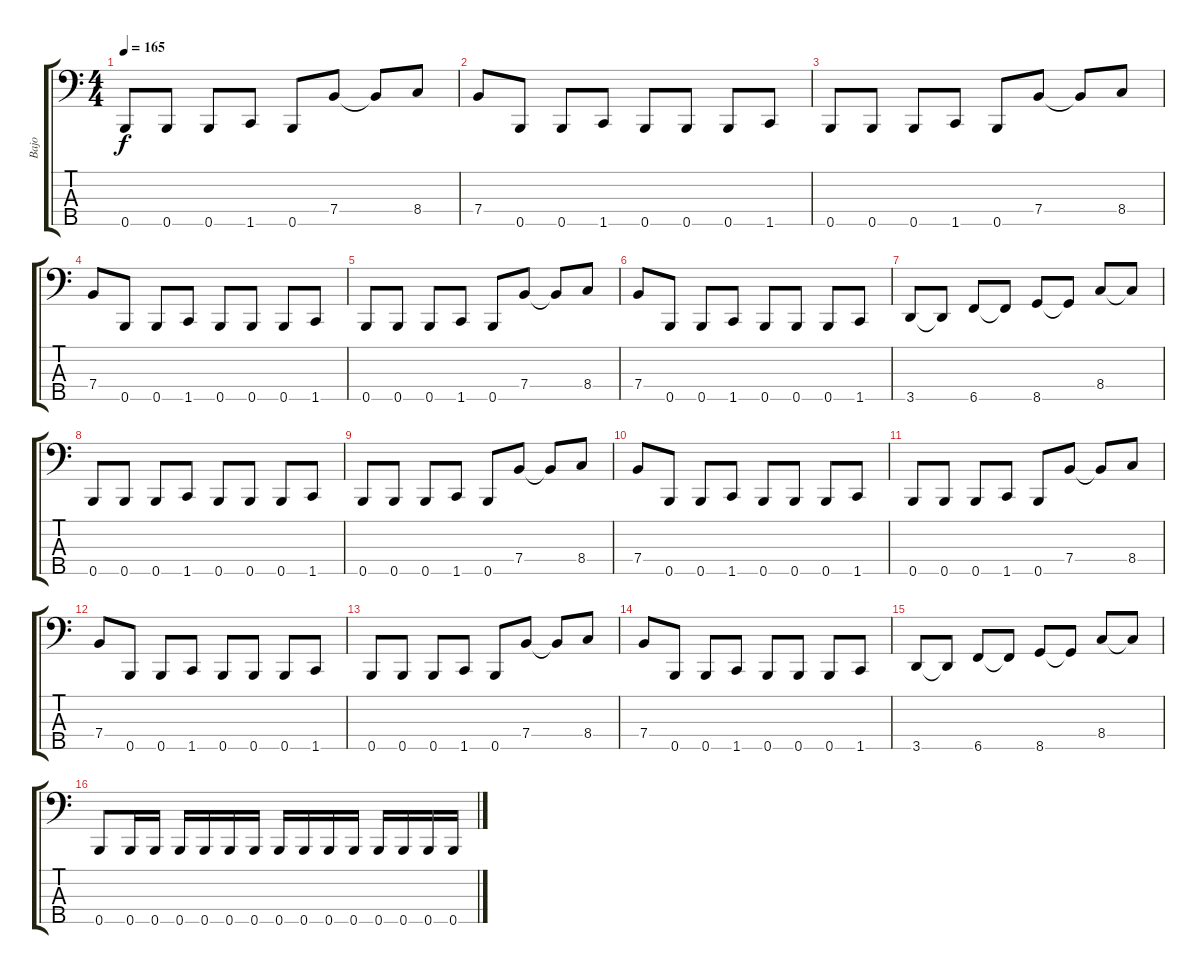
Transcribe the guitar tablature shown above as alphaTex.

\track ("Bajo" "Bajo") {instrument electricbasspick}
\staff {score tabs}
\tuning (G2 D2 A1 E1 B0) {hide}
\ts (4 4)
\tempo 165
\clef f4
\ks c
0.5.8{dy f} 0.5.8 0.5.8 1.5.8 0.5.8 7.4.8 7.4{t}.8 8.4.8 |
7.4.8 0.5.8 0.5.8 1.5.8 0.5.8 0.5.8 0.5.8 1.5.8 |
0.5.8 0.5.8 0.5.8 1.5.8 0.5.8 7.4.8 7.4{t}.8 8.4.8 |
7.4.8 0.5.8 0.5.8 1.5.8 0.5.8 0.5.8 0.5.8 1.5.8 |
0.5.8 0.5.8 0.5.8 1.5.8 0.5.8 7.4.8 7.4{t}.8 8.4.8 |
7.4.8 0.5.8 0.5.8 1.5.8 0.5.8 0.5.8 0.5.8 1.5.8 |
3.5.8 3.5{t}.8 6.5.8 6.5{t}.8 8.5.8 8.5{t}.8 8.4.8 8.4{t}.8 |
0.5.8 0.5.8 0.5.8 1.5.8 0.5.8 0.5.8 0.5.8 1.5.8 |
0.5.8 0.5.8 0.5.8 1.5.8 0.5.8 7.4.8 7.4{t}.8 8.4.8 |
7.4.8 0.5.8 0.5.8 1.5.8 0.5.8 0.5.8 0.5.8 1.5.8 |
0.5.8 0.5.8 0.5.8 1.5.8 0.5.8 7.4.8 7.4{t}.8 8.4.8 |
7.4.8 0.5.8 0.5.8 1.5.8 0.5.8 0.5.8 0.5.8 1.5.8 |
0.5.8 0.5.8 0.5.8 1.5.8 0.5.8 7.4.8 7.4{t}.8 8.4.8 |
7.4.8 0.5.8 0.5.8 1.5.8 0.5.8 0.5.8 0.5.8 1.5.8 |
3.5.8 3.5{t}.8 6.5.8 6.5{t}.8 8.5.8 8.5{t}.8 8.4.8 8.4{t}.8 |
0.5.8 0.5.16 0.5.16 0.5.16 0.5.16 0.5.16 0.5.16 0.5.16 0.5.16 0.5.16 0.5.16 0.5.16 0.5.16 0.5.16 0.5.16
